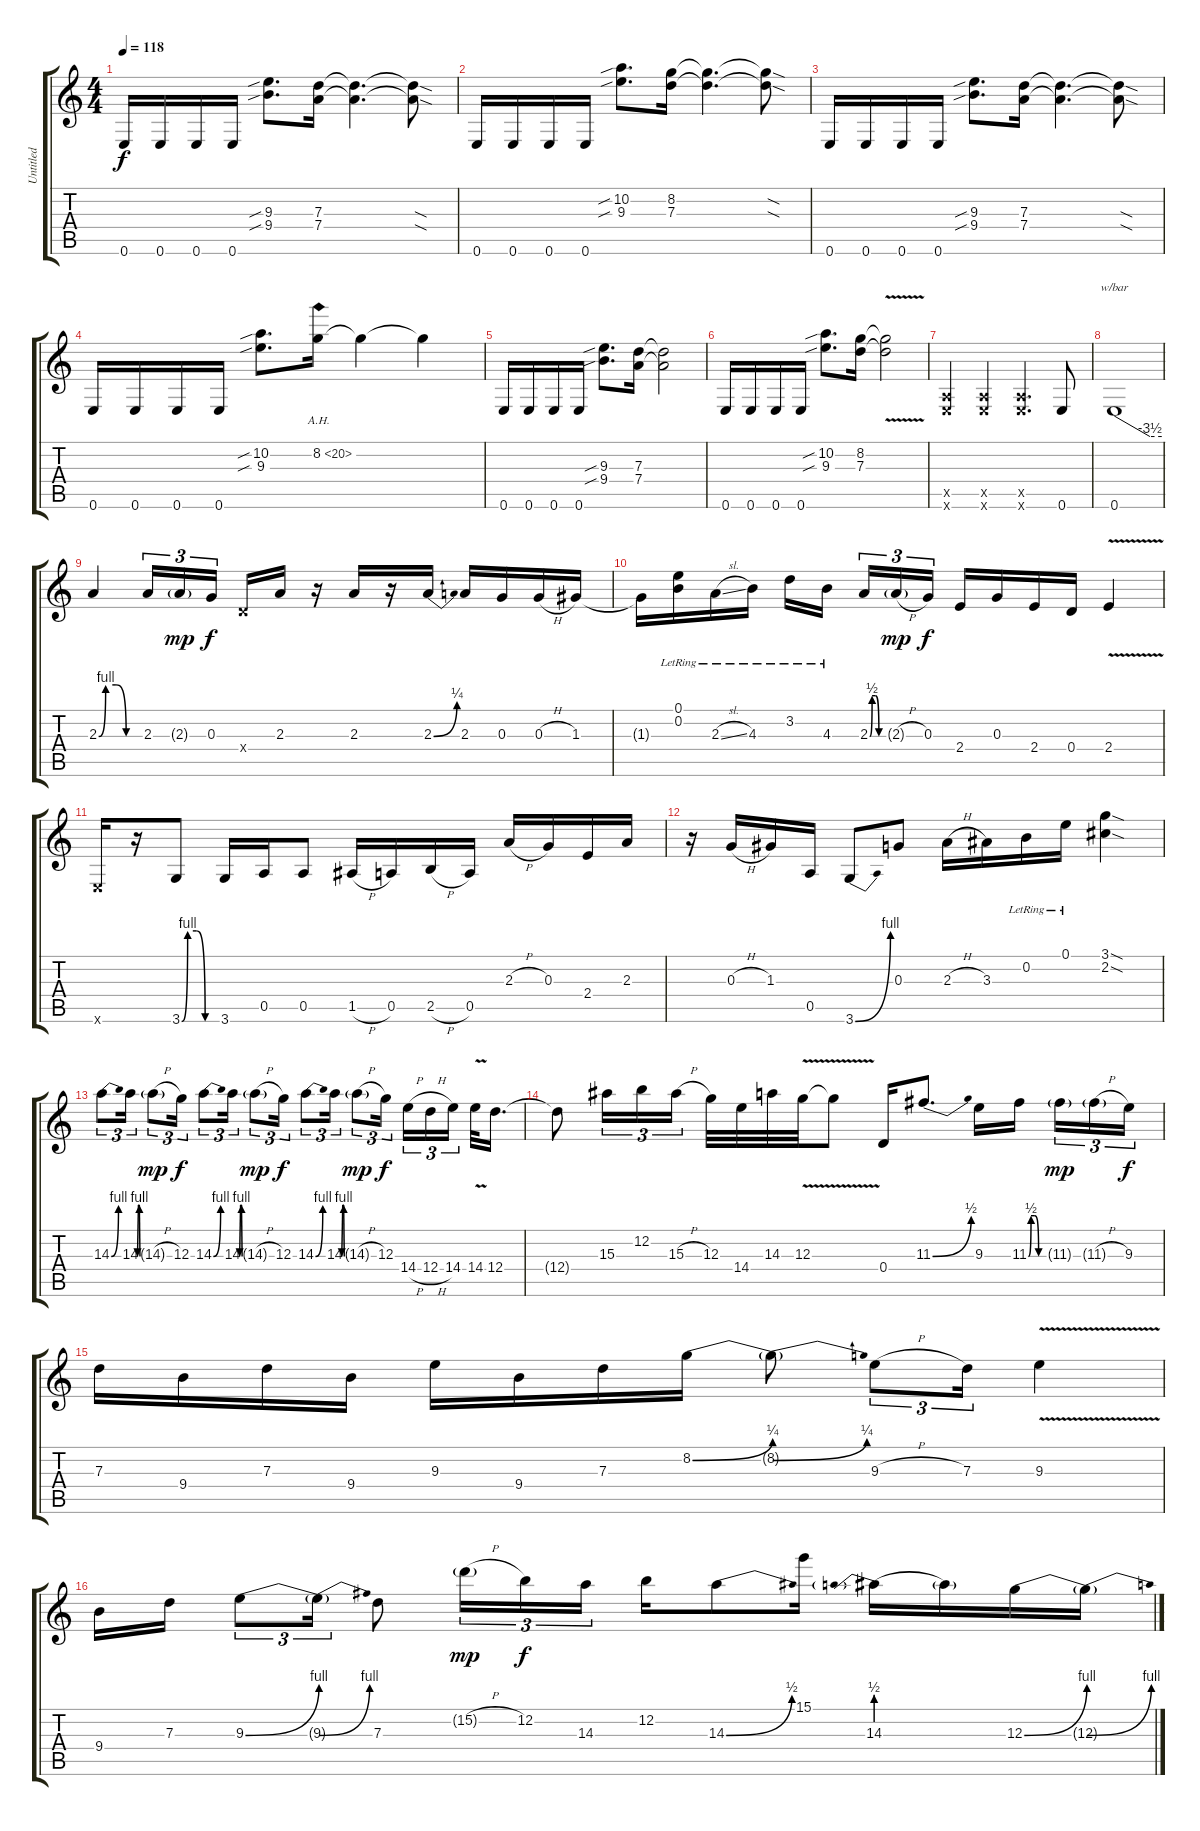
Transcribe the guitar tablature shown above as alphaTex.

\track ("Untitled" "Untitled") {instrument distortionguitar}
\staff {score tabs}
\tuning (E4 B3 G3 D3 A2 E2) {hide}
\ts (4 4)
\tempo 118
\clef g2
\ks c
0.6.16{dy f} 0.6.16 0.6.16 0.6.16 (9.3{sib} 9.4{sib}).8{d} (7.3 7.4).16 (7.3{t} 7.4{t}).4{d} (7.3{sod t} 7.4{sod t}).8 |
0.6.16 0.6.16 0.6.16 0.6.16 (10.2{sib} 9.3{sib}).8{d} (8.2 7.3).16 (8.2{t} 7.3{t}).4{d} (8.2{sod t} 7.3{sod t}).8 |
0.6.16 0.6.16 0.6.16 0.6.16 (9.3{sib} 9.4{sib}).8{d} (7.3 7.4).16 (7.3{t} 7.4{t}).4{d} (7.3{sod t} 7.4{sod t}).8 |
0.6.16 0.6.16 0.6.16 0.6.16 (10.2{sib} 9.3{sib}).8{d} 8.2{ah 12}.16 8.2{t}.4 8.2{t}.4 |
0.6.16 0.6.16 0.6.16 0.6.16 (9.3{sib} 9.4{sib}).8{d} (7.3 7.4).16 (7.3{t} 7.4{t}).2 |
0.6.16 0.6.16 0.6.16 0.6.16 (10.2{sib} 9.3{sib}).8{d} (8.2 7.3).16 (8.2{v t} 7.3{v t}).2 |
(0.5{x} 0.6{x}).4 (0.5{x} 0.6{x}).4 (0.5{x} 0.6{x}).4{d} 0.6.8 |
0.6.1{tbe (custom default 0 0 45 -14 60 -14)} |
2.3{be (custom 0 0 10 4 25 4 40 0 60 0)}.4 2.3.16{tu (3 2)} 2.3{g}.16{tu (3 2) dy mp} 0.3.16{tu (3 2) dy f beam splitsecondary} 0.4{x}.16 2.3.16 r.16 2.3.16 r.16 2.3{be (bend 0 0 60 1)}.16 2.3.16 0.3.16 0.3{h}.16 1.3.16 |
1.3{t}.16 (0.1{lr} 0.2{lr}).16 2.3{sl lr}.16 4.3{lr}.16 3.2{lr}.16 4.3{lr}.16{beam splitsecondary} 2.3{be (custom 0 0 10 2 25 2 40 0 60 0)}.16{tu (3 2)} 2.3{h g}.16{tu (3 2) dy mp} 0.3.16{tu (3 2) dy f} 2.4.16 0.3.16 2.4.16 0.4.16 2.4{v}.4 |
0.6{x}.16 r.16 3.6{be (custom 0 0 10 4 25 4 40 0 60 0)}.8 3.6.16 0.5.16 0.5.8 1.5{h}.16 0.5.16 2.5{h}.16 0.5.16 2.3{h}.16 0.3.16 2.4.16 2.3.16 |
r.16 0.3{h}.16 1.3.16 0.5.16 3.6{be (bend 0 0 60 4)}.8 0.3.8 2.3{h}.16 3.3.16 0.2{lr}.16 0.1{lr}.16 (3.1{sod} 2.2{sod}).4 |
14.3{be (bend 0 0 60 4)}.8{tu (3 2)} 14.3{be (custom 0 0 10 4 25 4 40 0 60 0)}.16{tu (3 2)} 14.3{h g}.8{tu (3 2) dy mp} 12.3.16{tu (3 2) dy f} 14.3{be (bend 0 0 60 4)}.8{tu (3 2)} 14.3{be (custom 0 0 10 4 25 4 40 0 60 0)}.16{tu (3 2)} 14.3{h g}.8{tu (3 2) dy mp} 12.3.16{tu (3 2) dy f} 14.3{be (bend 0 0 60 4)}.8{tu (3 2)} 14.3{be (custom 0 0 10 4 25 4 40 0 60 0)}.16{tu (3 2)} 14.3{h g}.8{tu (3 2) dy mp} 12.3.16{tu (3 2) dy f} 14.4{h}.16{tu (3 2)} 12.4{h}.16{tu (3 2)} 14.4.16{tu (3 2) beam splitsecondary} 14.4{v}.32 12.4.16{d} |
12.4{t}.8 15.3.16{tu (3 2)} 12.2.16{tu (3 2)} 15.3{h}.16{tu (3 2)} 12.3.32 14.4.32 14.3.32 12.3{v}.32 12.3{v t}.8 0.4.16 11.3{be (bend 0 0 60 2)}.8{d} 9.3.16 11.3{be (custom 0 0 10 2 25 2 40 0 60 0)}.16{beam splitsecondary} 11.3{g}.16{tu (3 2) dy mp} 11.3{h g}.16{tu (3 2)} 9.3.16{tu (3 2) dy f} |
7.3.16 9.4.16 7.3.16 9.4.16 9.3.16 9.4.16 7.3.16 8.2{be (bend 0 0 60 1)}.16 8.2{be (bend 0 0 60 1) t}.8 9.3{h}.8{tu (3 2)} 7.3.16{tu (3 2)} 9.3{v}.4 |
9.4.16 7.3.16 9.3{be (bend 0 0 60 4)}.8{tu (3 2)} 9.3{be (bend 0 0 60 4) t}.16{tu (3 2)} 7.3.8 15.2{h g}.16{tu (3 2) dy mp} 12.2.16{tu (3 2) dy f} 14.3.16{tu (3 2)} 12.2.16 14.3{be (bend 0 0 60 2)}.8 15.1.16 14.3{be (prebend 0 2 60 2)}.16 14.3{t}.16 12.3{be (bend 0 0 60 4)}.16 12.3{be (bend 0 0 60 4) t}.16
